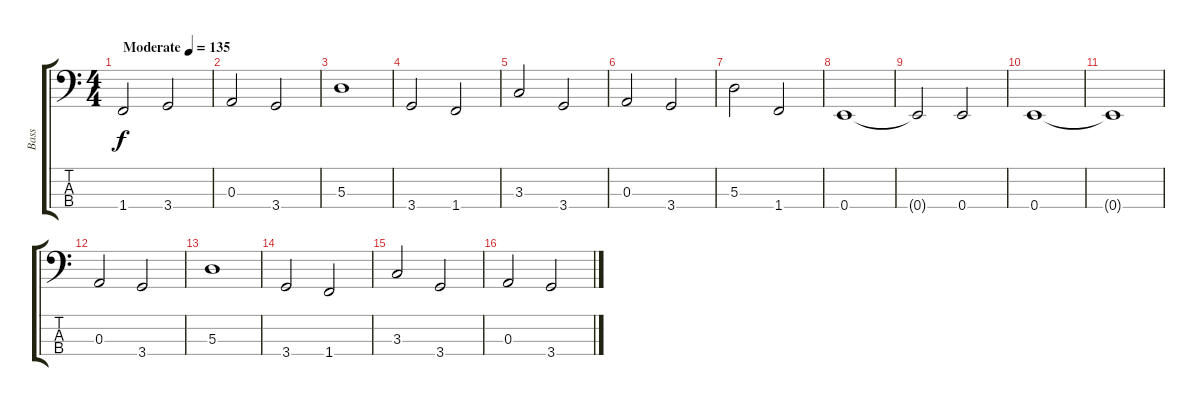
\track ("Bass" "Bass") {instrument electricbassfinger}
\staff {score tabs}
\tuning (G2 D2 A1 E1) {hide}
\ts (4 4)
\tempo (135 "Moderate")
\clef f4
\ks c
1.4.2{dy f instrument electricbassfinger} 3.4.2 |
0.3.2 3.4.2 |
5.3.1 |
3.4.2 1.4.2 |
3.3.2 3.4.2 |
0.3.2 3.4.2 |
5.3.2 1.4.2 |
0.4.1 |
0.4{t}.2 0.4.2 |
0.4.1 |
0.4{t}.1 |
0.3.2 3.4.2 |
5.3.1 |
3.4.2 1.4.2 |
3.3.2 3.4.2 |
0.3.2 3.4.2
